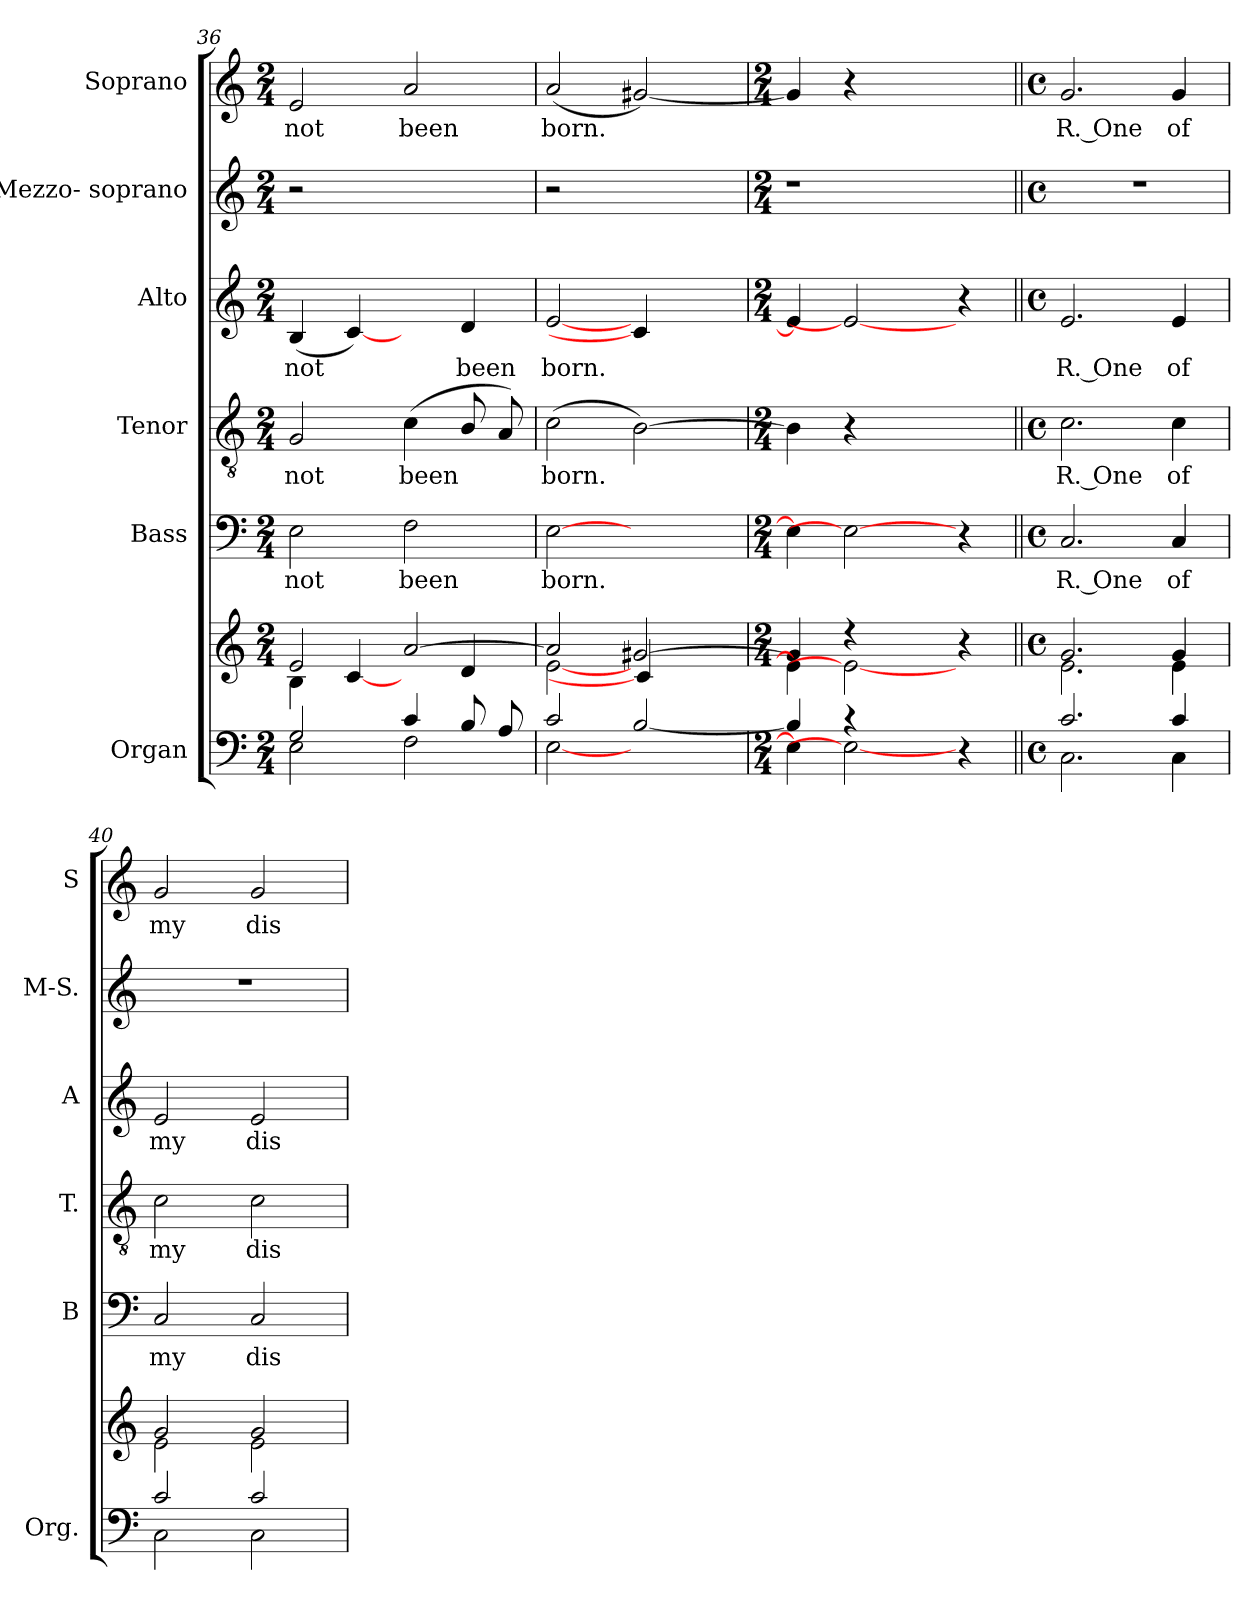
**kern	**kern	**kern	**text	**kern	**text	**kern	**text	**kern	**kern	**text
*part6	*part6	*part5	*part5	*part4	*part4	*part3	*part3	*part2	*part1	*part1
*staff7	*staff6	*staff5	*staff5	*staff4	*staff4	*staff3	*staff3	*staff2	*staff1	*staff1
*I"Organ	*	*I"Bass	*	*I"Tenor	*	*I"Alto	*	*I"Mezzo- soprano	*I"Soprano	*
*I'Org.	*	*I'B	*	*I'T.	*	*I'A	*	*I'M-S.	*I'S	*
!!LO:PB:g=z
*clefF4	*clefG2	*clefF4	*	*clefGv2	*	*clefG2	*	*clefG2	*clefG2	*
*	*	*	*	*ITrd7c12	*	*	*	*	*	*
*k[]	*k[]	*k[]	*	*k[]	*	*k[]	*	*k[]	*k[]	*
*C:	*C:	*C:	*	*C:	*	*C:	*	*C:	*C:	*
*M2/4	*M2/4	*M2/4	*	*M2/4	*	*M2/4	*	*M2/4	*M2/4	*
=36	=36	=36	=36	=36	=36	=36	=36	=36	=36	=36
*^	*^	*	*	*	*	*	*	*	*	*
!	!	!	!	!	!LO:LY:b:color=#000000	!	!	!	!	!	!	!
!	!	!	!	!	!	!	!LO:LY:b:color=#000000	!	!	!	!	!
!	!	!	!	!	!	!	!	!	!LO:LY:b:color=#000000	!	!	!
!	!	!	!	!	!	!	!	!	!	!	!	!LO:LY:b:color=#000000
2Gi/	2Ei\	2ei/	4Bi\	2Ei\	not	2GGi/	not	(4Bi/	not	2r	2ei/	not
.	.	.	[4ci/	.	.	.	.	[4ci/)	.	.	.	.
!	!	!	!	!	!LO:LY:b:color=#000000	!	!	!	!	!	!	!
!	!	!	!	!	!	!	!LO:LY:b:color=#000000	!	!	!	!	!
!	!	!	!	!	!	!	!	!	!	!	!	!LO:LY:b:color=#000000
4ci/	2Fi\	[2ai/	4ryy	2Fi\	been	(4Ci\	been	4ryy	.	2ryy	2ai/	been
!	!	!	!	!	!	!	!	!	!LO:LY:b:color=#000000	!	!	!
8Bi/	.	.	4di/	.	.	8BBi/	.	4di/	been	.	.	.
8Ai/	.	.	.	.	.	8AAi/)	.	.	.	.	.	.
=37	=37	=37	=37	=37	=37	=37	=37	=37	=37	=37	=37	=37
!	!	!	!	!	!LO:LY:b:color=#000000	!	!	!	!	!	!	!
!	!	!	!	!	!	!	!LO:LY:b:color=#000000	!	!	!	!	!
!	!	!	!	!	!	!	!	!	!LO:LY:b:color=#000000	!	!	!
!	!	!	!	!	!	!	!	!	!	!	!	!LO:LY:b:color=#000000
2ci/	[2Ei	2ai/]	[2ei	[2Ei	born.	(2Ci\	born.	[2ei	born.	2r	(2ai/	born.
[2Bi/	2ryy	[2g#Xi/	4ci/]	2ryy	.	[2BBi\)	.	4ci/]	.	2ryy	[2g#Xi/)	.
.	.	.	4ryy	.	.	.	.	4ryy	.	.	.	.
=38	=38	=38	=38	=38	=38	=38	=38	=38	=38	=38	=38	=38
*M2/4	*	*M2/4	*	*M2/4	*	*M2/4	*	*M2/4	*	*M2/4	*M2/4	*
!	!	!	!	!	!	!	!	!	!	!LO:N:vis=1	!	!
4Bi/]	4Ei\]	4g#i/]	4ei\]	4Ei\]	.	4BBi\]	.	4ei/]	.	2r	4g#i/]	.
4r	2Ei_	4r	2ei_	2Ei_	.	4r	.	2ei_	.	.	4r	.
2ryy	.	2ryy	.	.	.	2ryy	.	.	.	2ryy	2ryy	.
.	4r	.	4r	4r	.	.	.	4r	.	.	.	.
=39||	=39||	=39||	=39||	=39||	=39||	=39||	=39||	=39||	=39||	=39||	=39||	=39||
*M4/4	*	*M4/4	*	*M4/4	*	*M4/4	*	*M4/4	*	*M4/4	*M4/4	*
*met(c)	*	*met(c)	*	*met(c)	*	*met(c)	*	*met(c)	*	*met(c)	*met(c)	*
!	!	!	!	!	!LO:LY:b:color=#000000	!	!	!	!	!	!	!
!	!	!	!	!	!	!	!LO:LY:b:color=#000000	!	!	!	!	!
!	!	!	!	!	!	!	!	!	!LO:LY:b:color=#000000	!	!	!
!	!	!	!	!	!	!	!	!	!	!	!	!LO:LY:b:color=#000000
2.ci/	2.Ci\	2.gi/	2.ei\	2.Ci/	R. One	2.Ci\	R. One	2.ei/	R. One	1r	2.gi/	R. One
!	!	!	!	!	!LO:LY:b:color=#000000	!	!	!	!	!	!	!
!	!	!	!	!	!	!	!LO:LY:b:color=#000000	!	!	!	!	!
!	!	!	!	!	!	!	!	!	!LO:LY:b:color=#000000	!	!	!
!	!	!	!	!	!	!	!	!	!	!	!	!LO:LY:b:color=#000000
4ci/	4Ci\	4gi/	4ei\	4Ci/	of	4Ci\	of	4ei/	of	.	4gi/	of
=40	=40	=40	=40	=40	=40	=40	=40	=40	=40	=40	=40	=40
!	!	!	!	!	!LO:LY:b:color=#000000	!	!	!	!	!	!	!
!	!	!	!	!	!	!	!LO:LY:b:color=#000000	!	!	!	!	!
!	!	!	!	!	!	!	!	!	!LO:LY:b:color=#000000	!	!	!
!	!	!	!	!	!	!	!	!	!	!	!	!LO:LY:b:color=#000000
2ci/	2Ci\	2gi/	2ei\	2Ci/	my	2Ci\	my	2ei/	my	1r	2gi/	my
!	!	!	!	!	!LO:LY:b:color=#000000	!	!	!	!	!	!	!
!	!	!	!	!	!	!	!LO:LY:b:color=#000000	!	!	!	!	!
!	!	!	!	!	!	!	!	!	!LO:LY:b:color=#000000	!	!	!
!	!	!	!	!	!	!	!	!	!	!	!	!LO:LY:b:color=#000000
2ci/	2Ci\	2gi/	2ei\	2Ci/	dis-	2Ci\	dis-	2ei/	dis-	.	2gi/	dis-
*v	*v	*	*	*	*	*	*	*	*	*	*	*
*	*v	*v	*	*	*	*	*	*	*	*	*
=	=	=	=	=	=	=	=	=	=	=
*-	*-	*-	*-	*-	*-	*-	*-	*-	*-	*-
